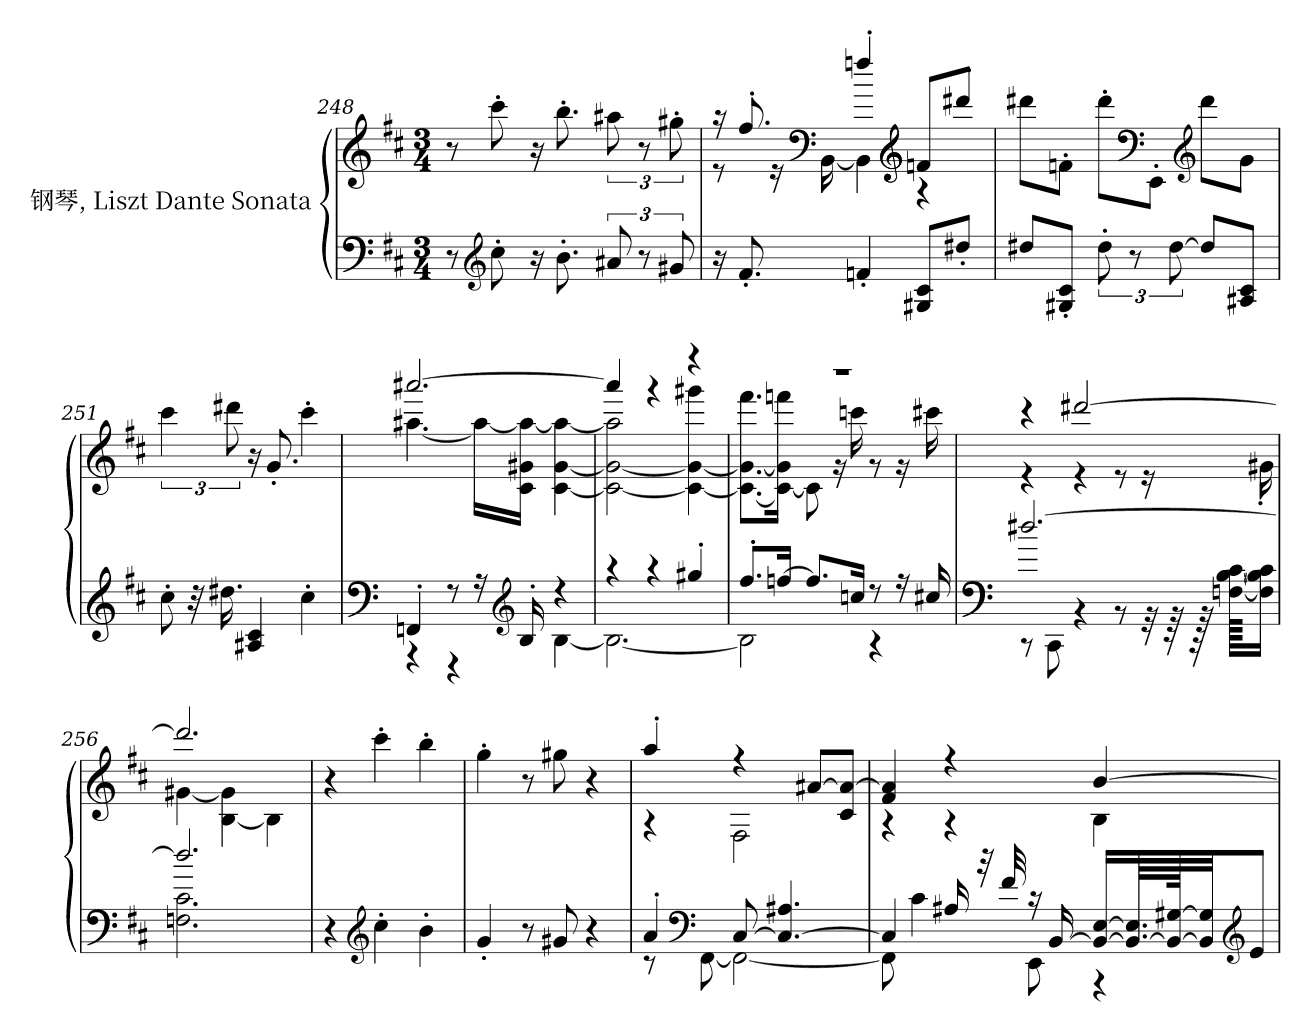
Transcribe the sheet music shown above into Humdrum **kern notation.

**kern	**kern
*part1	*part1
*staff2	*staff1
*I"钢琴, Liszt Dante Sonata	*
*clefF4	*clefG2
*k[f#c#]	*k[f#c#]
*M3/4	*M3/4
=248	=248
8r	8r
*clefG2	*
8cc#'\	8ccc#'\
16r	16r
8.b'\	8.bb'\
12a#X/	12aa#X\
12r	12r
12g#X/	12gg#X'\
!!LO:LB:g=z
=249	=249
*	*^
16r	16r	8r
8.f#'/	8.ff#'/	.
.	.	16r
*	*clefF4	*
.	.	[16BB\
4fn'/	4ffn'/	4BB\]
*	*clefG2	*
8G#X/ 8c#/L	8fn/L	4r
8dd#X'/J	8ddd#X'/J	.
*	*v	*v
=250	=250
8dd#X/L	8ddd#X\L
8G#X/' 8c#/'J	8fn'\J
12dd#'\	8ddd#'\L
12r	.
*	*clefF4
.	8EE'\J
[12dd#\	.
*	*clefG2
8dd#/L]	8ddd#\L
8A#X/ 8c#/J	8g\J
=251	=251
8cc#'\	6ccc#\
32r	.
16.dd#X\	.
.	12ddd#X\
4A#X/ 4c#/	16r
.	8.g'/
4cc#'\	4ccc#'\
!!LO:LB:g=z
=252	=252
*clefF4	*
*^	*^
4FFn'/	4r	[2.aaa#X/	[4.aa#X\
8r	4r	.	.
16r	.	.	16aa#\LL_
*clefG2	*	*	*
16B'/	.	.	16c#\ 16g#X\ 16aa#\_JJ
4r	[4B\	.	[4c#\ [4g#\ 4aa#\_
=253	=253	=253	=253
4r	2.B\_	4aaa#/]	2c#\_ 2g#\_ 2aa#\]
4r	.	4r	.
4gg#X'/	.	4r	4c#\_ 4g#\_ 4ggg#X\
=254	=254	=254	=254
8.ff#'/L	2B\]	2.r	8.c#\_ 8.g#\_ 8.fff#\L
[16ffn/Jk	.	.	16c#\_ 16g#\] 16fffn\Jk
8.ff/L]	.	.	8c#\]
.	.	.	16r
16ccn/Jk	.	.	16cccn\
8r	4r	.	8r
16r	.	.	16r
16cc#X/	.	.	16ccc#X\
=255	=255	=255	=255
*clefF4	*	*	*
[2.dd#X/	8r	4r	4r
.	8CC#\	.	.
.	4r	[2ddd#X/	4r
.	8r	.	8r
.	32r	.	16r
.	64r	.	.
.	128r	.	.
.	[128Fn\ [128B\ [128c#\KKKLL	.	.
.	16F\] 16B\] 16c#\]JJ	.	16g#X'\
!!LO:PB:g=z	!!
=256	=256	=256	=256
2.dd#/]	2.Fn\ 2.c#\	2.ddd#/]	[4g#X\
.	.	.	[4B\ 4g#\]
.	.	.	4B\]
*v	*v	*	*
*	*v	*v
=257	=257
4r	4r
*clefG2	*
4cc#'\	4ccc#'\
4b'\	4bb'\
=258	=258
4g'/	4gg'\
8r	8r
8g#X/	8gg#X\
4r	4r
=259	=259
*^	*^
4a'/	8r	4aa'/	4r
*clefF4	*	*	*
.	[8FF#\	.	.
[8C#/	2FF#\_	4r	2F#\
4.C#/_ 4.A#X/	.	.	.
.	.	[8a#X/L	.
.	.	8c#/ 8a#/_J	.
!!LO:LB:g=z	!!
=260	=260	=260	=260
4C#/]	8FF#\]	4f#/ 4a#/]	4r
.	4c#\	.	.
16A#X/	.	4r	4r
32r	.	.	.
32f#/	.	.	.
16r	8EE\	.	.
[16BB/	.	.	.
16BB/_ [16E/LL	4r	[4b/	4B\
64.BB/_ 64.E/]LL	.	.	.
128BB/_ [128G#X/JK	.	.	.
32BB/] 32G#/]JJ	.	.	.
*clefG2	*	*	*
8e/J	.	.	.
*v	*v	*	*
*	*v	*v
=	=
*-	*-
